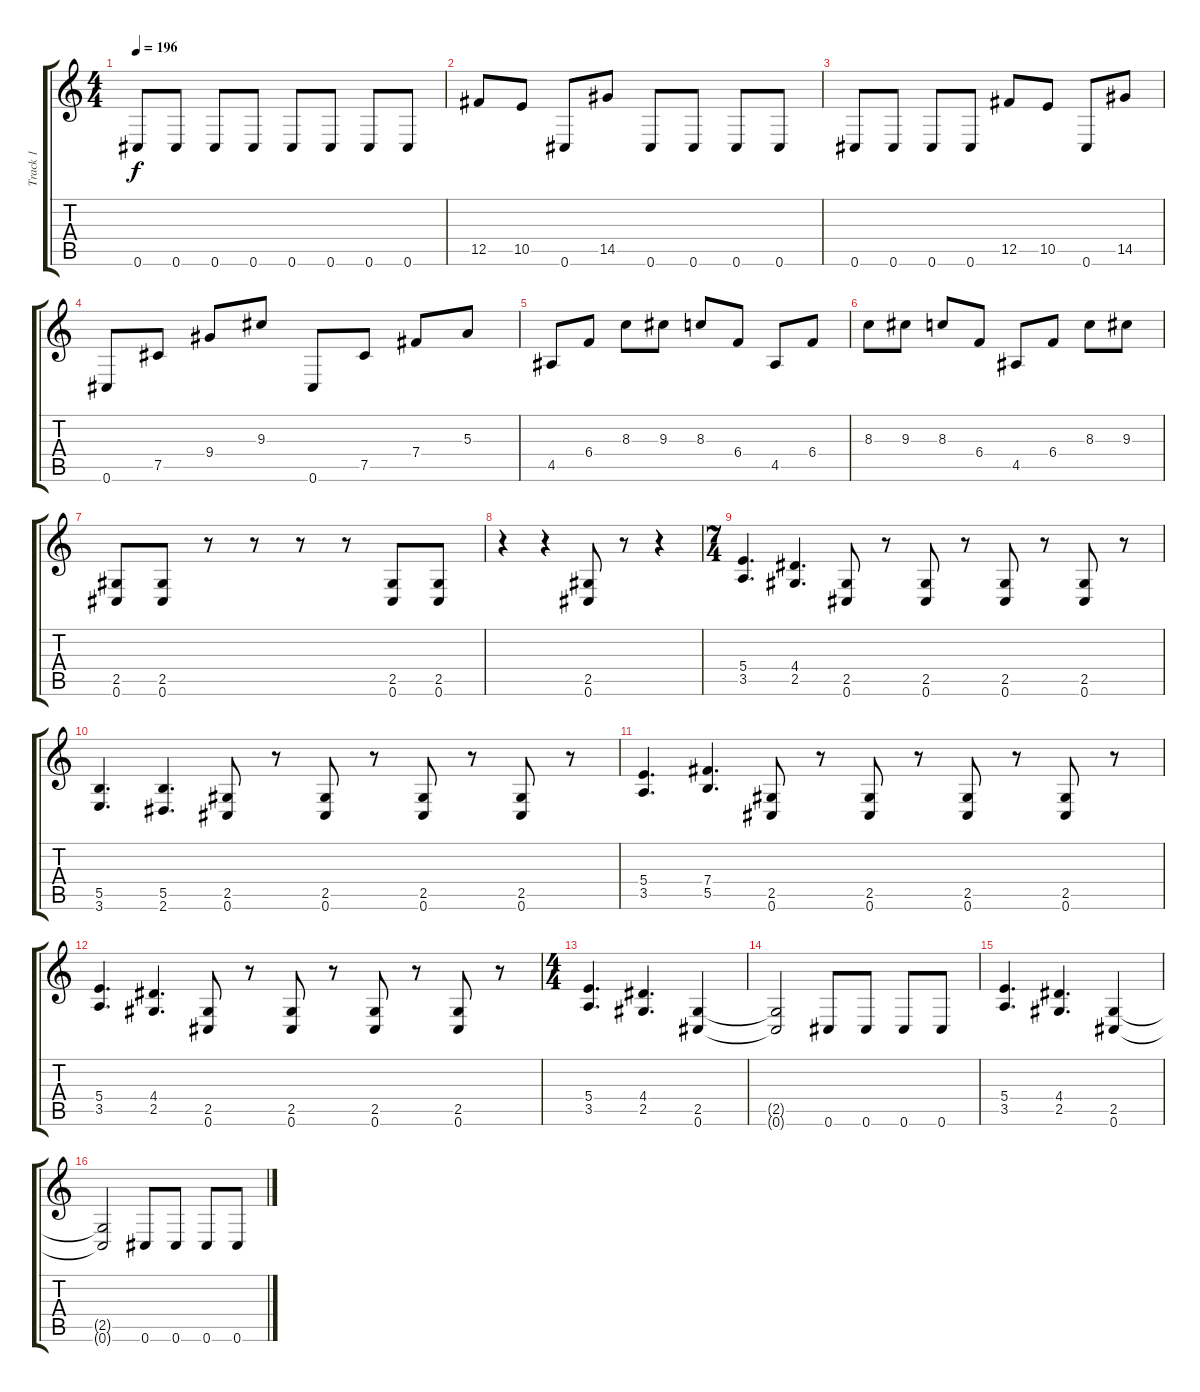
\track ("Track 1" "Track 1") {instrument distortionguitar}
\staff {score tabs}
\tuning (Db4 Ab3 E3 B2 Gb2 Db2) {hide}
\ts (4 4)
\tempo 196
\clef g2
\ks c
0.6.8{dy f} 0.6.8 0.6.8 0.6.8 0.6.8 0.6.8 0.6.8 0.6.8 |
12.5.8 10.5.8 0.6.8 14.5.8 0.6.8 0.6.8 0.6.8 0.6.8 |
0.6.8 0.6.8 0.6.8 0.6.8 12.5.8 10.5.8 0.6.8 14.5.8 |
0.6.8 7.5.8 9.4.8 9.3.8 0.6.8 7.5.8 7.4.8 5.3.8 |
4.5.8 6.4.8 8.3.8 9.3.8 8.3.8 6.4.8 4.5.8 6.4.8 |
8.3.8 9.3.8 8.3.8 6.4.8 4.5.8 6.4.8 8.3.8 9.3.8 |
(2.5 0.6).8 (2.5 0.6).8 r.8 r.8 r.8 r.8 (2.5 0.6).8 (2.5 0.6).8 |
r.4 r.4 (2.5 0.6).8 r.8 r.4 |
\ts (7 4)
(5.4 3.5).4{d} (4.4 2.5).4{d} (2.5 0.6).8 r.8 (2.5 0.6).8 r.8 (2.5 0.6).8 r.8 (2.5 0.6).8 r.8 |
(5.5 3.6).4{d} (5.5 2.6).4{d} (2.5 0.6).8 r.8 (2.5 0.6).8 r.8 (2.5 0.6).8 r.8 (2.5 0.6).8 r.8 |
(5.4 3.5).4{d} (7.4 5.5).4{d} (2.5 0.6).8 r.8 (2.5 0.6).8 r.8 (2.5 0.6).8 r.8 (2.5 0.6).8 r.8 |
(5.4 3.5).4{d} (4.4 2.5).4{d} (2.5 0.6).8 r.8 (2.5 0.6).8 r.8 (2.5 0.6).8 r.8 (2.5 0.6).8 r.8 |
\ts (4 4)
(5.4 3.5).4{d} (4.4 2.5).4{d} (2.5 0.6).4 |
(2.5{t} 0.6{t}).2 0.6.8 0.6.8 0.6.8 0.6.8 |
(5.4 3.5).4{d} (4.4 2.5).4{d} (2.5 0.6).4 |
(2.5{t} 0.6{t}).2 0.6.8 0.6.8 0.6.8 0.6.8
